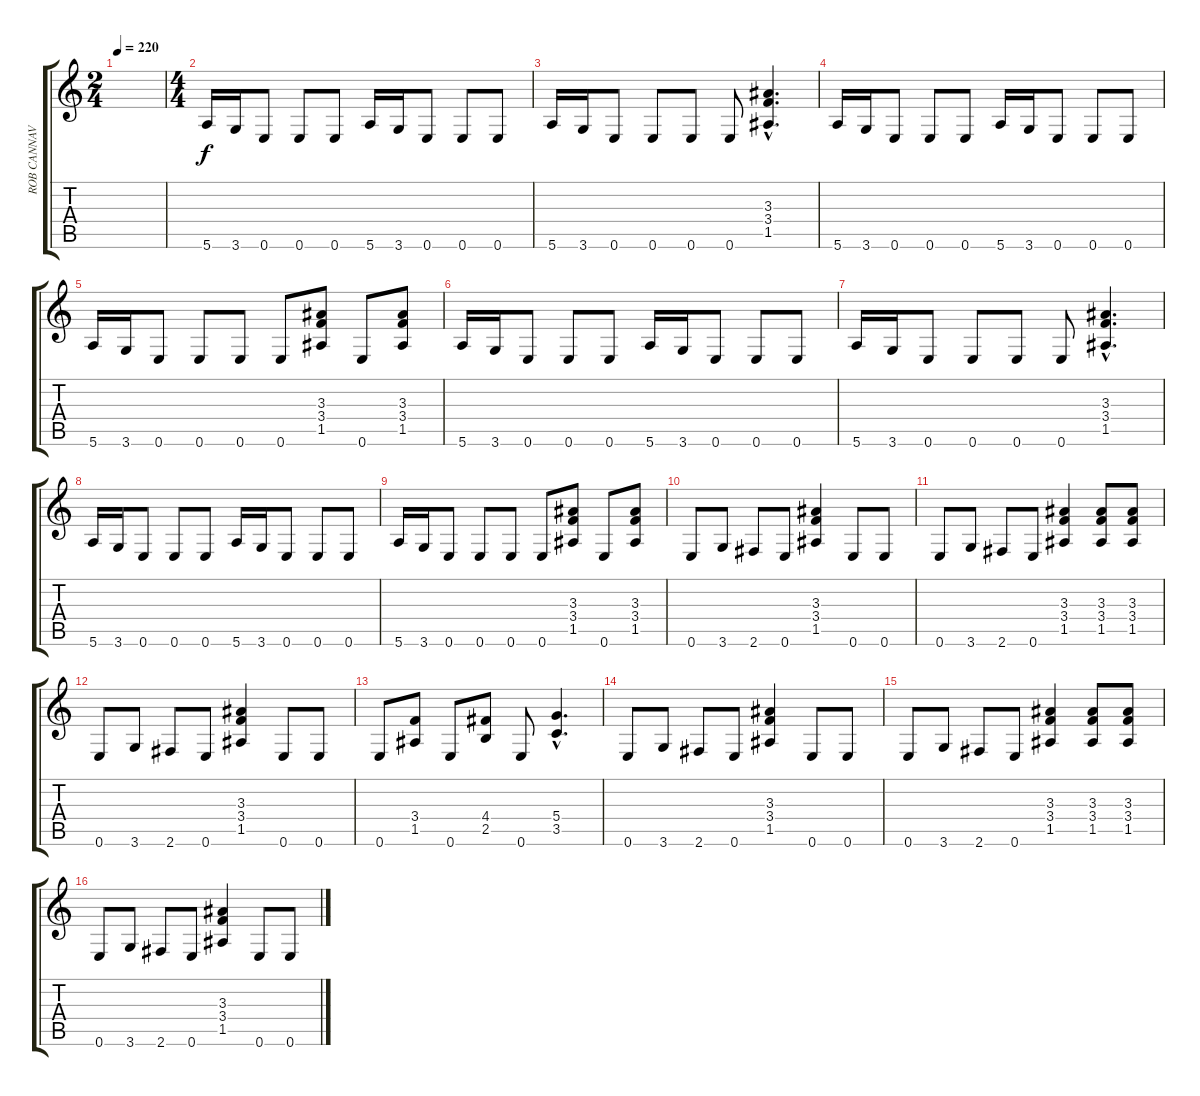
\track ("ROB CANNAVINO - Guitar" "ROB CANNAV") {instrument overdrivenguitar}
\staff {score tabs}
\tuning (E4 B3 G3 D3 A2 E2) {hide}
\ts (2 4)
\tempo 220
\clef g2
\ks c
|
\ts (4 4)
5.6.16 3.6.16 0.6.8 0.6.8 0.6.8 5.6.16 3.6.16 0.6.8 0.6.8 0.6.8 |
5.6.16 3.6.16 0.6.8 0.6.8 0.6.8 0.6.8 (3.3{hac} 3.4{hac} 1.5{hac}).4{d} |
5.6.16 3.6.16 0.6.8 0.6.8 0.6.8 5.6.16 3.6.16 0.6.8 0.6.8 0.6.8 |
5.6.16 3.6.16 0.6.8 0.6.8 0.6.8 0.6.8 (3.3 3.4 1.5).8 0.6.8 (3.3 3.4 1.5).8 |
5.6.16 3.6.16 0.6.8 0.6.8 0.6.8 5.6.16 3.6.16 0.6.8 0.6.8 0.6.8 |
5.6.16 3.6.16 0.6.8 0.6.8 0.6.8 0.6.8 (3.3{hac} 3.4{hac} 1.5{hac}).4{d} |
5.6.16 3.6.16 0.6.8 0.6.8 0.6.8 5.6.16 3.6.16 0.6.8 0.6.8 0.6.8 |
5.6.16 3.6.16 0.6.8 0.6.8 0.6.8 0.6.8 (3.3 3.4 1.5).8 0.6.8 (3.3 3.4 1.5).8 |
0.6.8 3.6.8 2.6.8 0.6.8 (3.3 3.4 1.5).4 0.6.8 0.6.8 |
0.6.8 3.6.8 2.6.8 0.6.8 (3.3 3.4 1.5).4 (3.3 3.4 1.5).8 (3.3 3.4 1.5).8 |
0.6.8 3.6.8 2.6.8 0.6.8 (3.3 3.4 1.5).4 0.6.8 0.6.8 |
0.6.8 (3.4 1.5).8 0.6.8 (4.4 2.5).8 0.6.8 (5.4{hac} 3.5{hac}).4{d} |
0.6.8 3.6.8 2.6.8 0.6.8 (3.3 3.4 1.5).4 0.6.8 0.6.8 |
0.6.8 3.6.8 2.6.8 0.6.8 (3.3 3.4 1.5).4 (3.3 3.4 1.5).8 (3.3 3.4 1.5).8 |
0.6.8 3.6.8 2.6.8 0.6.8 (3.3 3.4 1.5).4 0.6.8 0.6.8
